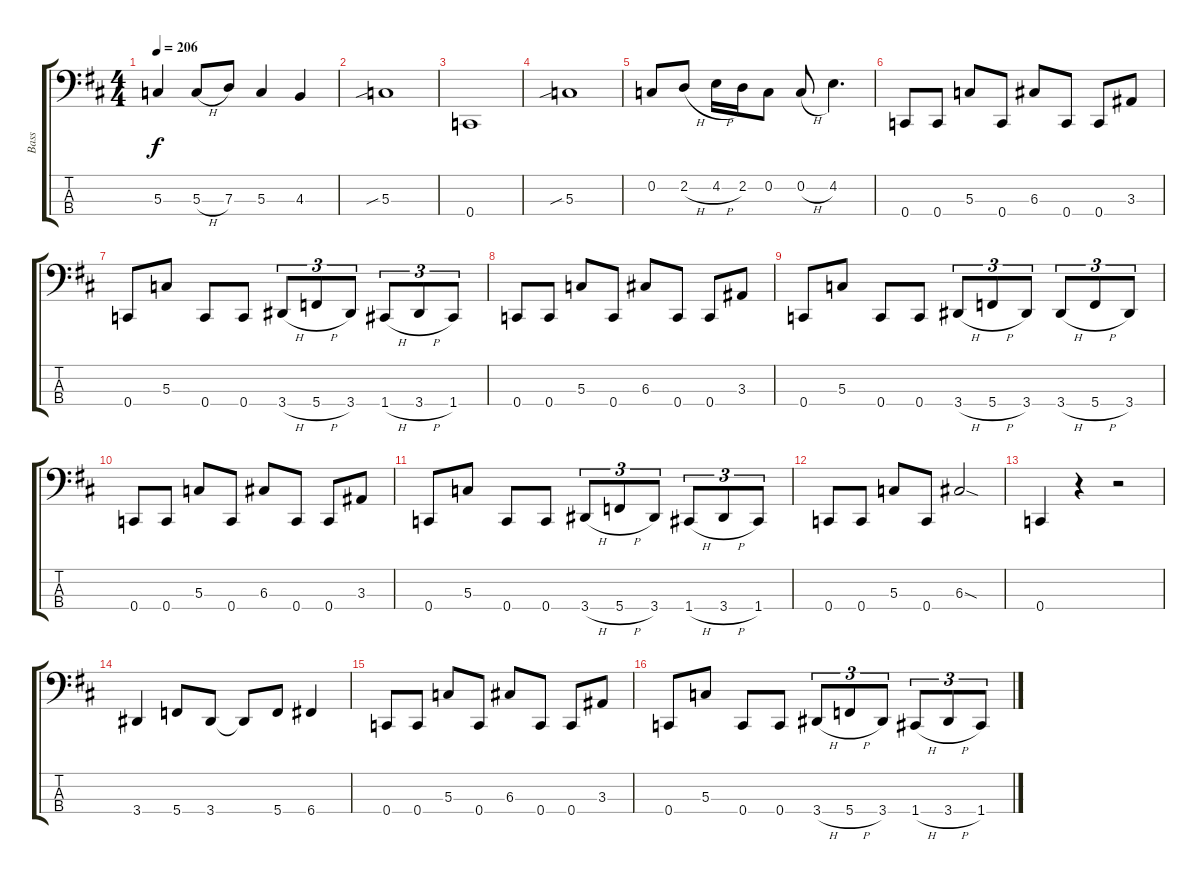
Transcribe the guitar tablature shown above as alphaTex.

\track ("Bass" "Bass") {instrument electricbassfinger}
\staff {score tabs}
\tuning (F2 C2 G1 C1) {hide}
\ts (4 4)
\tempo 206
\clef f4
\ks d
5.3.4{dy f} 5.3{h}.8 7.3.8 5.3.4 4.3.4 |
5.3{sib}.1 |
0.4.1 |
5.3{sib}.1 |
0.2.8 2.2{h}.8 4.2{h}.16 2.2.16 0.2.8 0.2{h}.8 4.2.4{d} |
0.4.8 0.4.8 5.3.8 0.4.8 6.3.8 0.4.8 0.4.8 3.3.8 |
0.4.8 5.3.8 0.4.8 0.4.8 3.4{h}.8{tu (3 2)} 5.4{h}.8{tu (3 2)} 3.4.8{tu (3 2)} 1.4{h}.8{tu (3 2)} 3.4{h}.8{tu (3 2)} 1.4.8{tu (3 2)} |
0.4.8 0.4.8 5.3.8 0.4.8 6.3.8 0.4.8 0.4.8 3.3.8 |
0.4.8 5.3.8 0.4.8 0.4.8 3.4{h}.8{tu (3 2)} 5.4{h}.8{tu (3 2)} 3.4.8{tu (3 2)} 3.4{h}.8{tu (3 2)} 5.4{h}.8{tu (3 2)} 3.4.8{tu (3 2)} |
0.4.8 0.4.8 5.3.8 0.4.8 6.3.8 0.4.8 0.4.8 3.3.8 |
0.4.8 5.3.8 0.4.8 0.4.8 3.4{h}.8{tu (3 2)} 5.4{h}.8{tu (3 2)} 3.4.8{tu (3 2)} 1.4{h}.8{tu (3 2)} 3.4{h}.8{tu (3 2)} 1.4.8{tu (3 2)} |
0.4.8 0.4.8 5.3.8 0.4.8 6.3{sod}.2 |
0.4.4 r.4 r.2 |
3.4.4 5.4.8 3.4.8 3.4{t}.8 5.4.8 6.4.4 |
0.4.8 0.4.8 5.3.8 0.4.8 6.3.8 0.4.8 0.4.8 3.3.8 |
0.4.8 5.3.8 0.4.8 0.4.8 3.4{h}.8{tu (3 2)} 5.4{h}.8{tu (3 2)} 3.4.8{tu (3 2)} 1.4{h}.8{tu (3 2)} 3.4{h}.8{tu (3 2)} 1.4.8{tu (3 2)}
